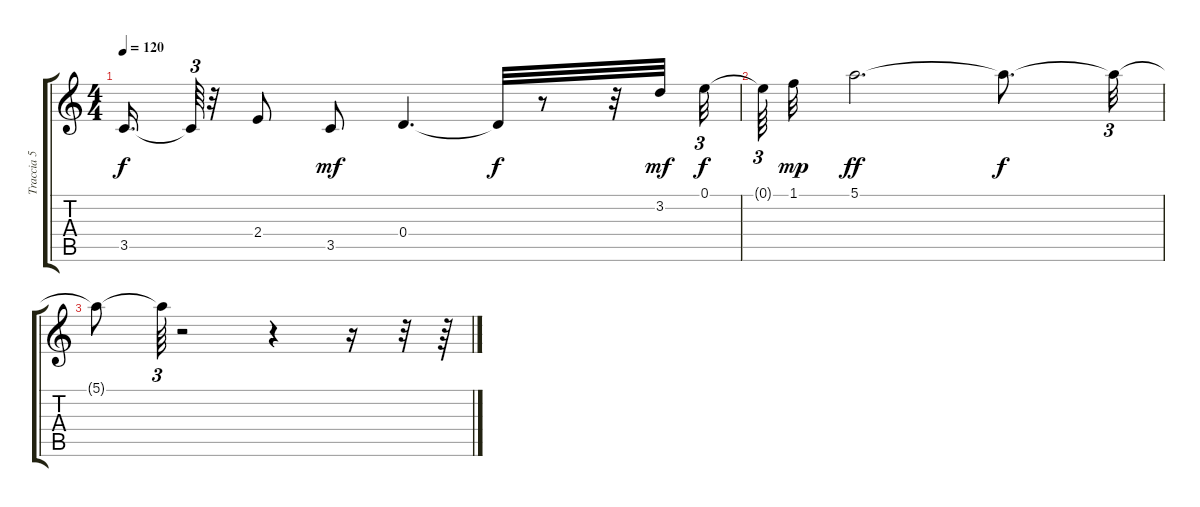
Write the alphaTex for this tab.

\track ("Traccia 5" "Traccia 5") {instrument electricguitarclean}
\staff {score tabs}
\tuning (E4 B3 G3 D3 A2 E2) {hide}
\ts (4 4)
\tempo 120
\clef g2
\ks c
3.5{t}.16{d dy f} 3.5{t}.64{tu (3 2)} r.32 2.4.8 3.5.8{dy mf} 0.4.4{d} 0.4{t}.32{dy f} r.8 r.32 3.2.32{dy mf} 0.1.32{tu (3 2) dy f} |
0.1{t}.64{tu (3 2)} 1.1.32{dy mp} 5.1.2{d dy ff} 5.1{t}.8{d dy f} 5.1{t}.32{tu (3 2)} |
5.1{t}.8 5.1{t}.64{tu (3 2)} r.2 r.4 r.16 r.32 r.64
